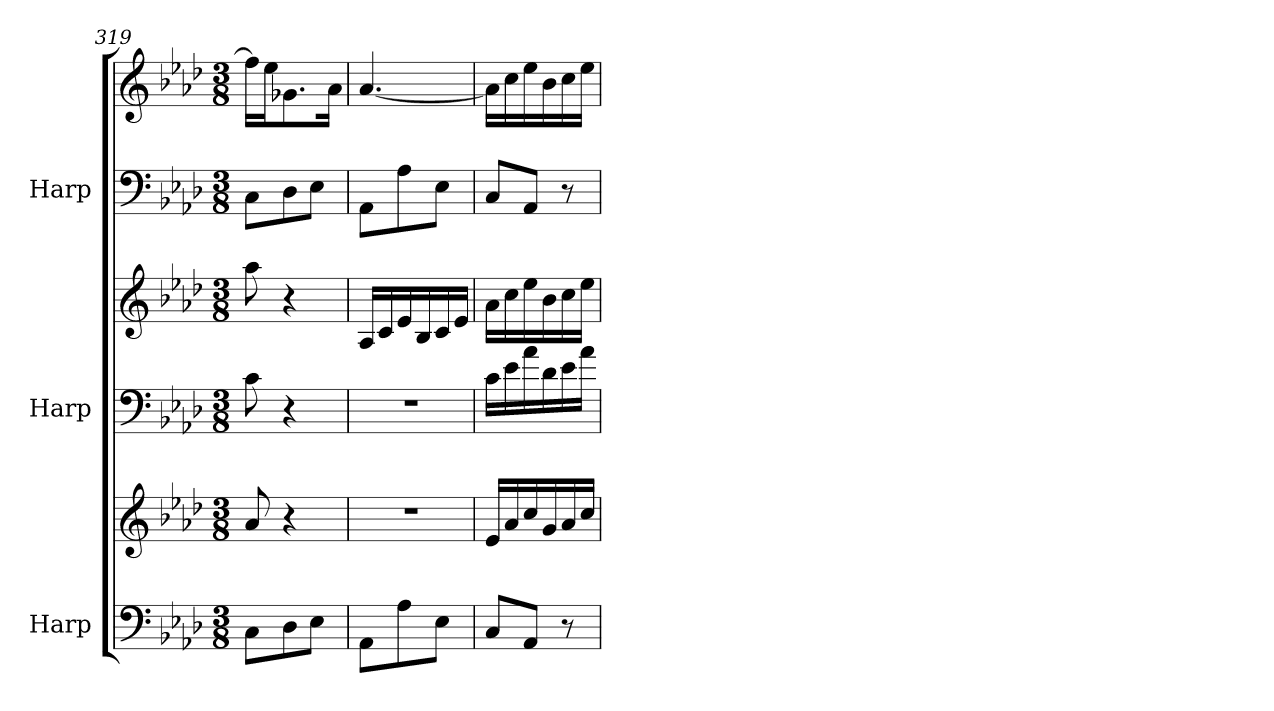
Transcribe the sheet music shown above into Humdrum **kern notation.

**kern	**kern	**kern	**kern	**kern	**kern
*part3	*part3	*part2	*part2	*part1	*part1
*staff6	*staff5	*staff4	*staff3	*staff2	*staff1
*I"Harp	*	*I"Harp	*	*I"Harp	*
*I'Hp	*	*I'Hp	*	*I'Hp	*
*clefF4	*clefG2	*clefF4	*clefG2	*clefF4	*clefG2
*k[b-e-a-d-]	*k[b-e-a-d-]	*k[b-e-a-d-]	*k[b-e-a-d-]	*k[b-e-a-d-]	*k[b-e-a-d-]
*M3/8	*M3/8	*M3/8	*M3/8	*M3/8	*M3/8
=319	=319	=319	=319	=319	=319
8C\L	8a-/	8c\	8aa-\	8C\L	16ff\LL]
.	.	.	.	.	16ee-\J
8D-\	4r	4r	4r	8D-\	8.g-X\
8E-\J	.	.	.	8E-\J	.
.	.	.	.	.	16a-\Jk
=320	=320	=320	=320	=320	=320
8AA-\L	4.r	4.r	16A-/LL	8AA-\L	[4.a-/
.	.	.	16c/	.	.
8A-\	.	.	16e-/	8A-\	.
.	.	.	16B-/	.	.
8E-\J	.	.	16c/	8E-\J	.
.	.	.	16e-/JJ	.	.
=321	=321	=321	=321	=321	=321
8C/L	16e-/LL	16c\LL	16a-\LL	8C/L	16a-\LL]
.	16a-/	16e-\	16cc\	.	16cc\
8AA-/J	16cc/	16a-\	16ee-\	8AA-/J	16ee-\
.	16g/	16d-\	16b-\	.	16b-\
8r	16a-/	16e-\	16cc\	8r	16cc\
.	16cc/JJ	16a-\JJ	16ee-\JJ	.	16ee-\JJ
=	=	=	=	=	=
*-	*-	*-	*-	*-	*-
